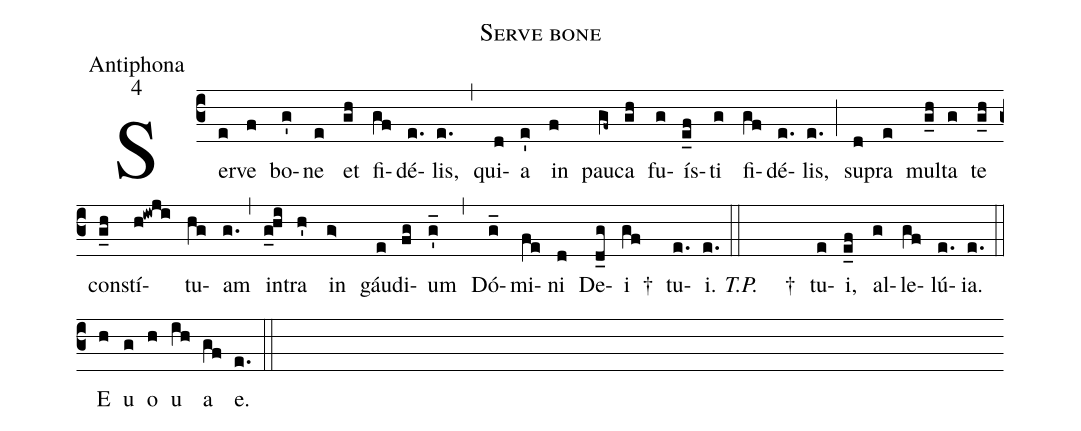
name:Serve bone;
office-part:Antiphona;
mode:4;
%%
Ser(e)ve(f) bo(g')ne(e) et(gh) fi(gf)dé(e.)lis,(e.) (,) qui(d)a(e') in(f) pau(gf~)ca(gh) fu(g)ís(e_f)ti(g) fi(gf)dé(e.)lis,(e.) (;) su(d)pra(e) mul(g_0h)ta(g) te(g_0h) con(g_0h)stí(h@iwji)tu(hg)am(g.)(,) in(g_hi)tra(h') in(g>) gáu(e)di(fg)um(g_') (,) Dó(g_)mi(fe)ni(d) De(d_g)i(gf) <v>\dag</v>() tu(e.)i.(e.) (::)
<i>T.P.</i>() <v>\dag</v>() tu(e)i,(e_f) al(g)le(gf)lú(e.)ia.(e.) (::)
<eu>E(h) u(g) o(h) u(ih) a(gf) e.</eu>(e.) (::)
